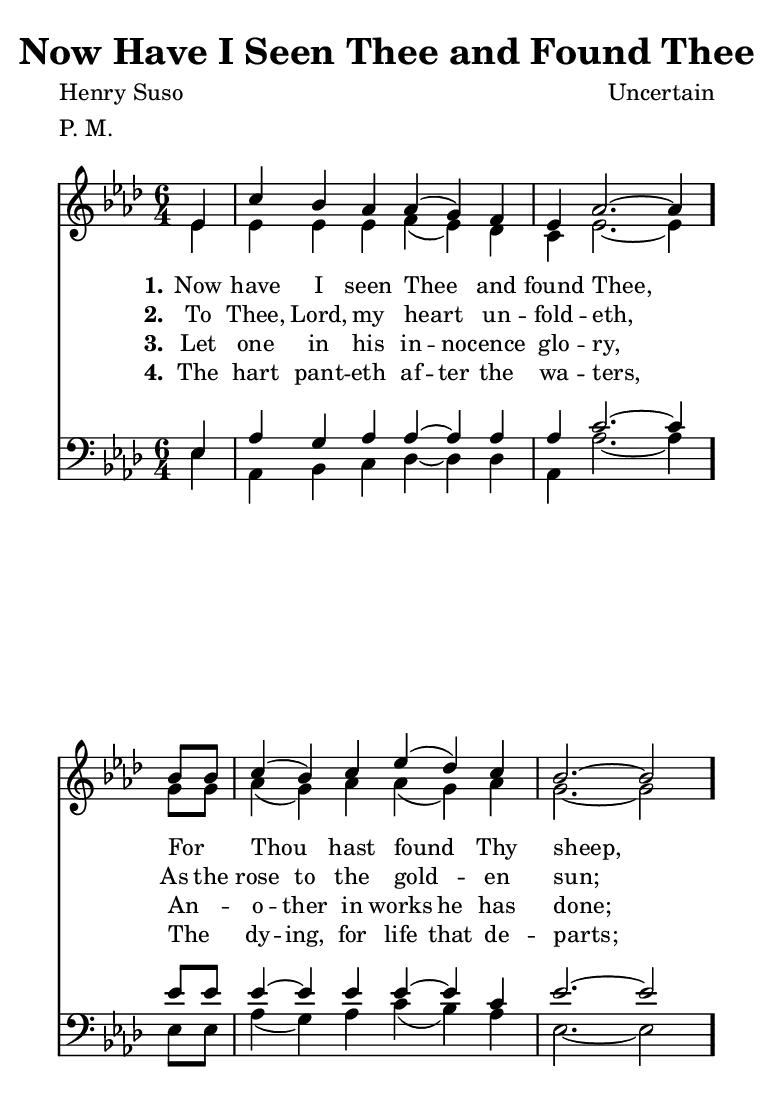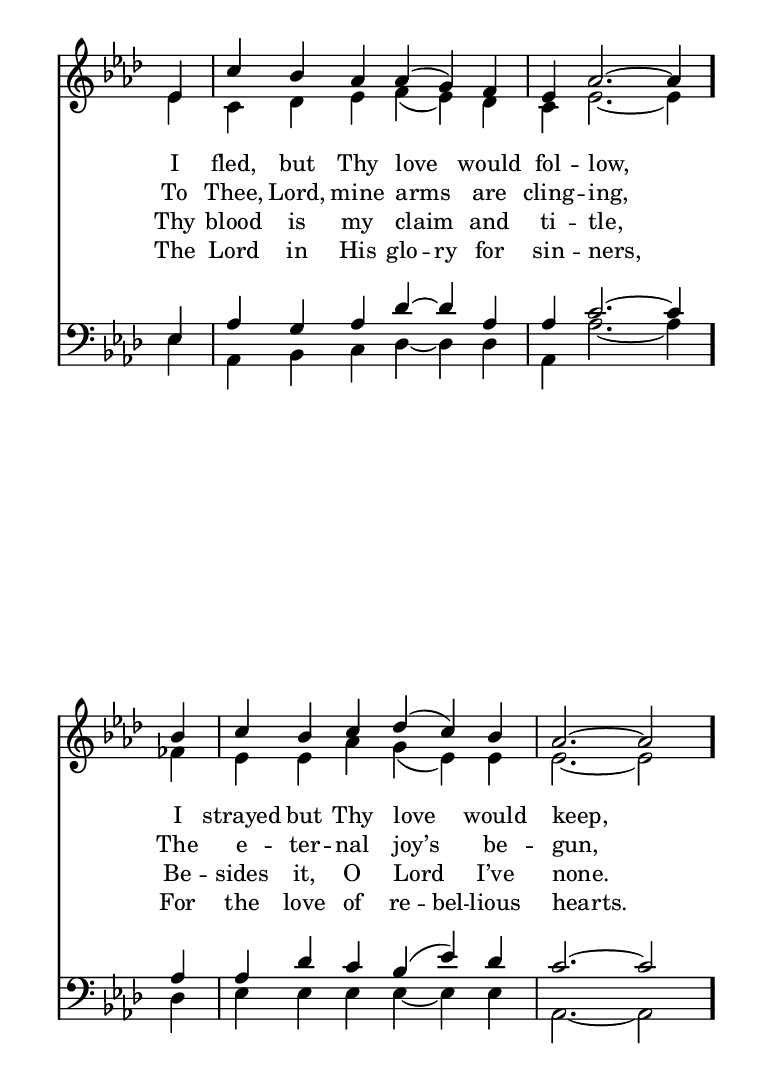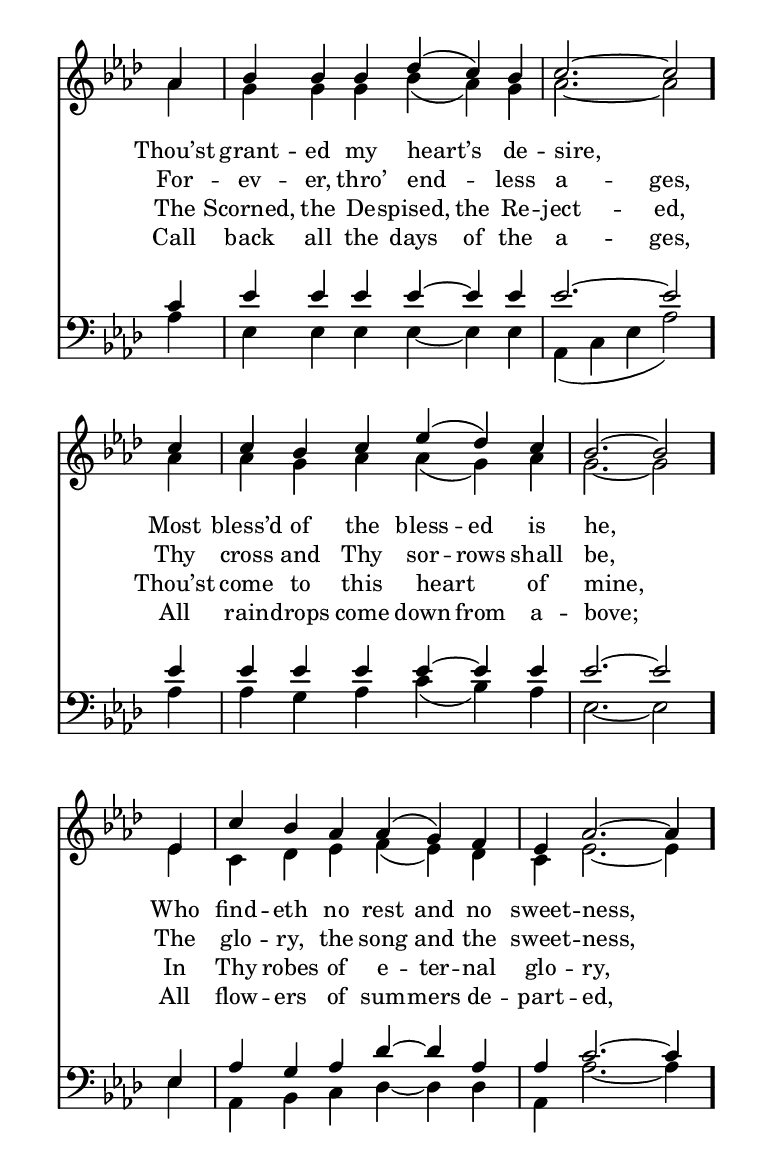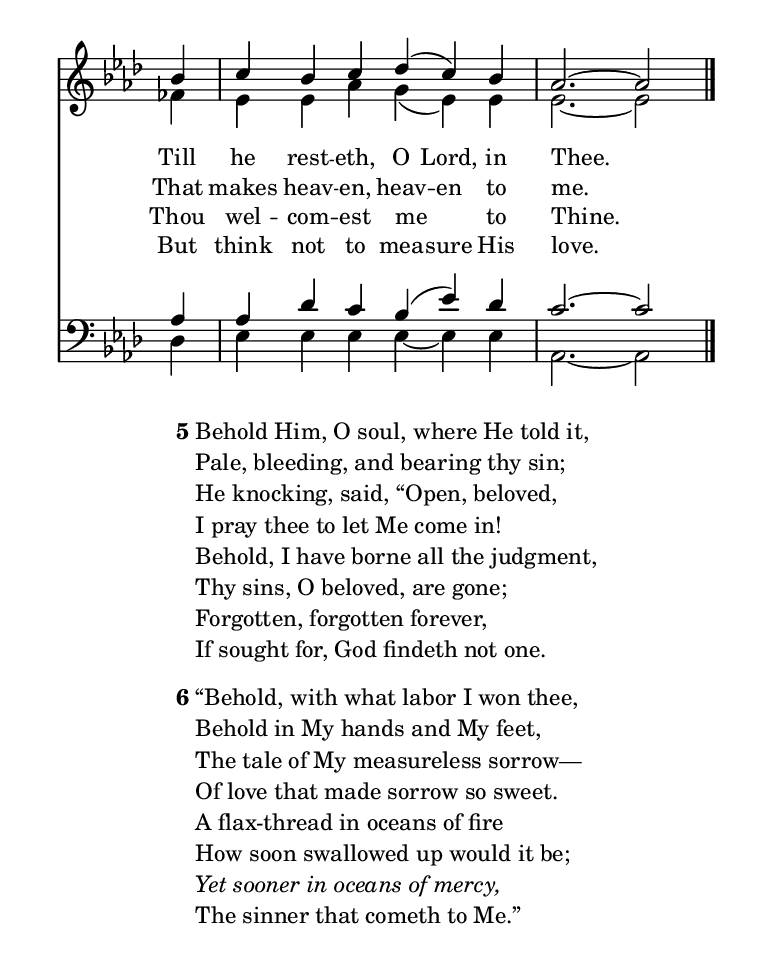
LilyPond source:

\include "common/global.ily"
\paper {
  \include "common/paper.ily"
  %ragged-bottom = ##t
  %ragged-last-bottom = ##t
  %systems-per-page = ##f
  %page-count = ##f
}

\header{
  hymnnumber = "376"
  title = "Now Have I Seen Thee and Found Thee"
  tunename = ""
  meter = "P. M."
  poet = "Henry Suso"
  composer = "Uncertain"
  %copyright = ""
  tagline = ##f
}

% for fermata in MIDI
ta = { \tempo 4=126 }
tb = { \tempo 4=63  }

patternAA = { c4 | c4 c4 c4 c4 c4 c4 | c4 c2. ~ c4 }
patternAB = { c4 | c4 c4 c4 c4 c4 c4 | c2. ~ c2 }
patternAC = { c4 | c4 c4 c4 c4 c4 c4 | c4( c4 c4 c2) }
patternBA = { c8[ c8] | c4 c4 c4 c4 c4 c4 | c2. ~ c2 }
patternBB = { c4      | c4 c4 c4 c4 c4 c4 | c2. ~ c2 }

global = {
  \include "common/overrides.ily"
  \override Staff.TimeSignature.style = #'()
  \time 6/4
  \override Score.MetronomeMark.transparent = ##t % hide all fermata changes too
  \ta
  \key aes \major
  \partial 4
  \autoBeamOff
}

notesSoprano = {
\global
\relative c' {

  \changePitch \patternAA { ees | c' bes aes aes( g) f | ees aes aes }
  \changePitch \patternBA { bes bes | c( bes) c ees( des) c | bes bes }
  \changePitch \patternAA { ees, | c' bes aes aes( g) f | ees aes aes }
  \changePitch \patternBB { bes | c bes c des( c) bes | aes aes }

  \changePitch \patternAB { aes | bes bes bes des( c) bes | c c }
  \changePitch \patternBB { c | c bes c ees( des) c | bes bes }
  \changePitch \patternAA { ees, | c' bes aes aes( g) f | ees aes aes }
  \changePitch \patternBB { bes | c bes c des( c) bes | aes aes }

  \bar "|."

}
}

notesAlto = {
\global
\relative e' {

  \changePitch \patternAA { ees | ees ees ees f( ees) des | c ees ees }
  \changePitch \patternBA { g g | aes( g) aes aes( g) aes | g g }
  \changePitch \patternAA { ees | c des ees f( ees) des | c ees ees }
  \changePitch \patternBB { fes | ees ees aes g( ees) ees | ees ees }

  \changePitch \patternAB { aes | g g g bes( aes) g | aes aes }
  \changePitch \patternBB { aes | aes g aes aes( g) aes | g g }
  \changePitch \patternAA { ees | c des ees f( ees) des | c ees ees }
  \changePitch \patternBB { fes | ees ees aes g( ees) ees | ees ees }

}
}

notesTenor = {
\global
\relative a {

  \changePitch \patternAA { ees | aes g aes aes ~ aes aes | aes c c }
  \changePitch \patternBA { ees ees | ees ~ ees ees ees ~ ees c | ees ees }
  \changePitch \patternAA { ees, | aes g aes des ~ des aes | aes c c }
  \changePitch \patternBB { aes | aes des c bes( ees) des | c c }

  \changePitch \patternAB { c | ees ees ees ees ~ ees ees | ees ees }
  \changePitch \patternBB { ees | ees ees ees ees ~ ees ees | ees ees }
  \changePitch \patternAA { ees, aes g aes des ~ des aes | aes c c }
  \changePitch \patternBB { aes | aes des c bes( ees) des | c c }

}
}

notesBass = {
\global
\relative f {

  \changePitch \patternAA { ees | aes, bes c des ~ des des | aes aes' aes }
  \changePitch \patternBA { ees ees | aes( g) aes c( bes) aes | ees ees }
  \changePitch \patternAA { ees | aes, bes c des ~ des des | aes aes' aes }
  \changePitch \patternBB { des, | ees ees ees ees ~ ees ees | aes, aes }

  \changePitch \patternAC { aes' | ees ees ees ees ~ ees ees | aes, c ees aes }
  \changePitch \patternBB { aes | aes g aes c( bes) aes | ees ees }
  \changePitch \patternAA { ees | aes, bes c des ~ des des | aes aes' aes }
  \changePitch \patternBB { des, | ees ees ees ees ~ ees ees | aes, aes }

}
}

wordsA = \lyricmode {
\set stanza = "1."

Now have I seen Thee and found Thee, \bar "."
For Thou hast found Thy sheep, \bar "." \break
I fled, but Thy love would fol -- low, \bar "."
I strayed but Thy love would keep, \bar "." \break
Thou’st grant -- ed my heart’s de -- sire, \bar "."
Most bless’d of the { \mon } bless -- ed { \moff } is he, \bar "." \break
Who find -- eth no { \mon } rest and { \moff } no sweet -- ness, \bar "."
Till he rest -- eth, { \mon } O Lord, { \moff } in Thee. \bar "." \break

}

wordsB = \lyricmode {
\set stanza = "2."

To Thee, Lord, my heart un -- fold -- eth,
{ \mon } As the rose to { \moff } the gold -- en sun;
To Thee, Lord, mine arms are cling -- ing,
The e -- ter -- nal joy’s be -- gun,
For -- ev -- er, thro’ end -- less { \mon } a -- ges, { \moff }
Thy cross and Thy { \mon } sor -- rows { \moff } shall be,
The glo -- ry, the { \mon } song and { \moff } the sweet -- ness,
That makes heav -- en, { \mon } heav -- en { \moff } to me.

}

wordsC = \lyricmode {
\set stanza = "3."

Let one in his { \mon } in -- no -- cence { \moff } glo -- ry,
An -- { \mon } o -- ther { \moff } in { \mon } works he { \moff } has done;
Thy blood is my claim and ti -- tle,
Be -- sides it, O Lord I’ve none.
The Scorned, the { \mon } De -- spised, the Re -- ject -- ed, { \moff }
Thou’st come to this heart of mine,
In Thy robes of { \mon } e -- ter -- nal { \moff } glo -- ry,
Thou wel -- com -- est me to Thine.

}

wordsD = \lyricmode {
\set stanza = "4."

The hart pant -- eth { \mon } af -- ter { \moff } the wa -- ters,
The { \mon } dy  -- ing, for life that { \moff } de -- parts;
The Lord in His { \mon } glo -- ry { \moff } for sin -- ners,
For the love of { \mon } re -- bel -- lious { \moff } hearts.
Call back all the { \mon } days of the a -- ges, { \moff }
All rain -- drops come { \mon } down from { \moff } a -- bove;
All flow -- ers { \mon } of sum -- mers de -- part -- { \moff } ed,
But think not to { \mon } mea -- sure { \moff } His love.

}

wordsE = \markuplist {

\line { Behold Him, O soul, where He told it, }
\line { Pale, bleeding, and bearing thy sin; }
\line { He knocking, said, “Open, beloved, }
\line { I pray thee to let Me come in! }

\line { Behold, I have borne all the judgment, }
\line { Thy sins, O beloved, are gone; }
\line { Forgotten, forgotten forever, }
\line { If sought for, God findeth not one. }

}

wordsF = \markuplist {

\line { “Behold, with what labor I won thee, }
\line { Behold in My hands and My feet, }
\line { The tale of My measureless sorrow— }
\line { Of love that made sorrow so sweet. }

\line { A flax-thread in oceans of fire }
\line { How soon swallowed up would it be; }
\line { { \italic { Yet sooner in oceans of mercy, } } }
%{
% workaround for getlyrics.pl
\line { Yet sooner in oceans of mercy, }
%}
\line { The sinner that cometh to Me.” }

}

\score {
  \context ChoirStaff <<
    \context Staff = upper <<
      \set ChoirStaff.systemStartDelimiter = #'SystemStartBar
      \context Voice  = sopranos { \voiceOne << \notesSoprano >> }
      \context Voice  = altos { \voiceTwo << \notesAlto >> }
      \context Lyrics = one   \lyricsto sopranos \wordsA
      \context Lyrics = two   \lyricsto sopranos \wordsB
      \context Lyrics = three \lyricsto sopranos \wordsC
      \context Lyrics = four  \lyricsto sopranos \wordsD
    >>
    \context Staff = men <<
      \clef bass
      \context Voice  = tenors { \voiceOne << \notesTenor >> }
      \context Voice  = basses { \voiceTwo << \notesBass >> }
    >>
  >>
  \layout {
    \include "common/layout.ily"
  }
  \midi{
    \include "common/midi.ily"
  }
}

\markup { \fill-line { \column {
  \line{ \bold 5 \column { \wordsE } } \combine \null \vspace #0.4
  \line{ \bold 6 \column { \wordsF } } %\combine \null \vspace #0.4
} } }

\version "2.18.0"  % necessary for upgrading to future LilyPond versions.

% vi:set et ts=2 sw=2 ai nocindent syntax=lilypond
